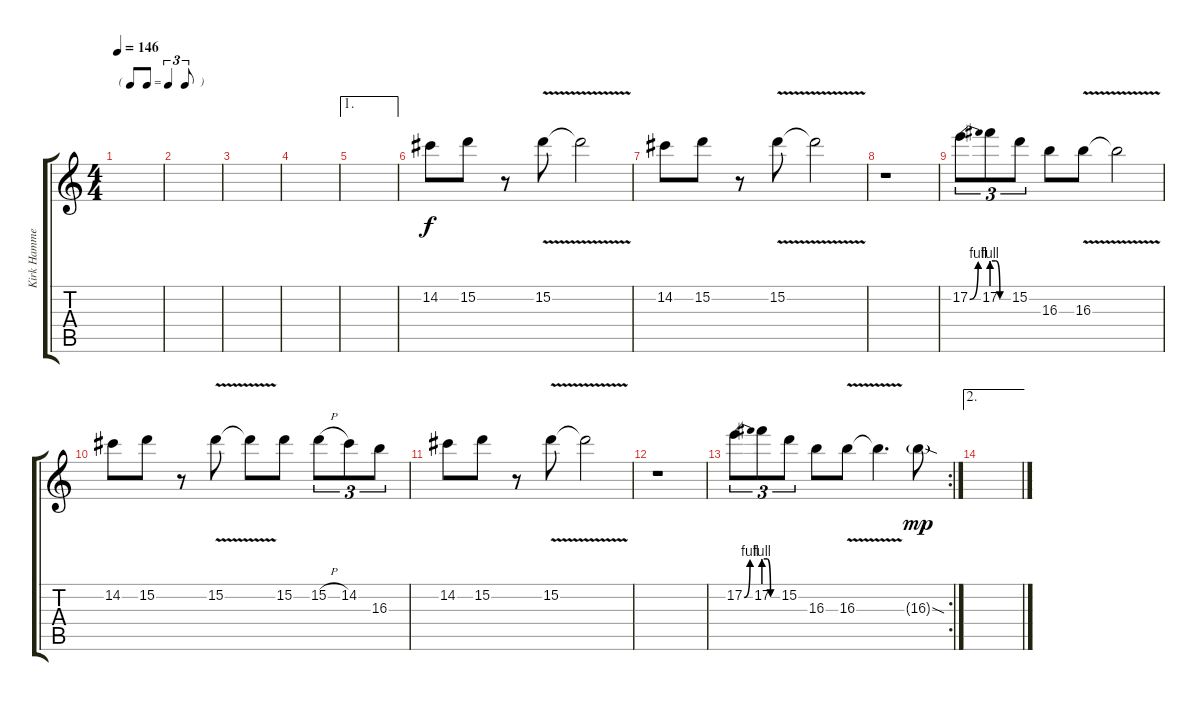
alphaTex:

\track ("Kirk Hammet (Gtr. 2)" "Kirk Hamme") {instrument distortionguitar}
\staff {score tabs}
\tuning (E4 B3 G3 D3 A2 E2) {hide}
\ts (4 4)
\tf triplet8th
\tempo 146
\clef g2
\ks c
|
|
|
|
\ae 1
|
14.2.8 15.2.8 r.8 15.2{v}.8 15.2{t}.2 |
14.2.8 15.2.8 r.8 15.2{v}.8 15.2{t}.2 |
r.1 |
17.2{be (bend 0 0 60 4)}.8{tu (3 2)} 17.2{be (custom 0 4 15 4 30 0 60 0)}.8{tu (3 2)} 15.2.8{tu (3 2)} 16.3.8 16.3{v}.8 16.3{t}.2 |
14.2.8 15.2.8 r.8 15.2{v}.8 15.2{t}.8 15.2.8 15.2{h}.8{tu (3 2)} 14.2.8{tu (3 2)} 16.3.8{tu (3 2)} |
14.2.8 15.2.8 r.8 15.2{v}.8 15.2{t}.2 |
r.1 |
\rc 2
17.2{be (bend 0 0 60 4)}.8{tu (3 2)} 17.2{be (custom 0 4 15 4 30 0 60 0)}.8{tu (3 2)} 15.2.8{tu (3 2)} 16.3.8 16.3{v}.8 16.3{t}.4{d} 16.3{sod g}.8{dy mp} |
\ae 2
